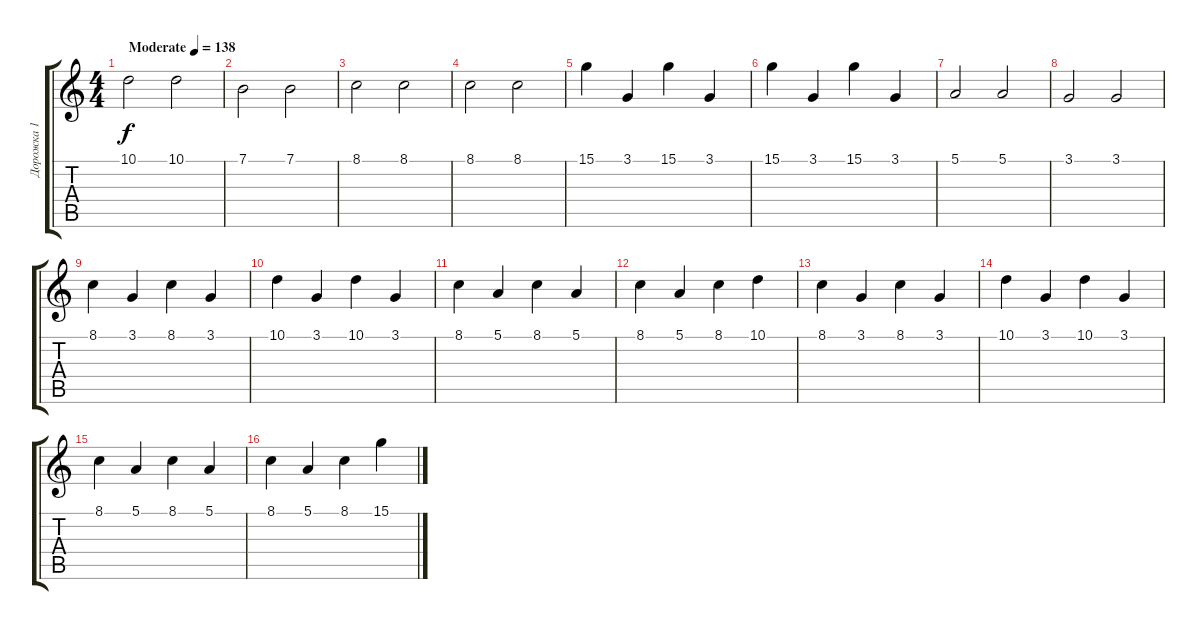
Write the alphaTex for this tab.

\track ("Дорожка 1" "Дорожка 1") {instrument acousticgrandpiano}
\staff {score tabs}
\tuning (E4 B3 G3 D3 A2 E2) {hide}
\ts (4 4)
\tempo (138 "Moderate")
\clef g2
\ks c
10.1.2{dy f instrument acousticgrandpiano} 10.1.2 |
7.1.2 7.1.2 |
8.1.2 8.1.2 |
8.1.2 8.1.2 |
15.1.4 3.1.4 15.1.4 3.1.4 |
15.1.4 3.1.4 15.1.4 3.1.4 |
5.1.2 5.1.2 |
3.1.2 3.1.2 |
8.1.4 3.1.4 8.1.4 3.1.4 |
10.1.4 3.1.4 10.1.4 3.1.4 |
8.1.4 5.1.4 8.1.4 5.1.4 |
8.1.4 5.1.4 8.1.4 10.1.4 |
8.1.4 3.1.4 8.1.4 3.1.4 |
10.1.4 3.1.4 10.1.4 3.1.4 |
8.1.4 5.1.4 8.1.4 5.1.4 |
8.1.4 5.1.4 8.1.4 15.1.4
